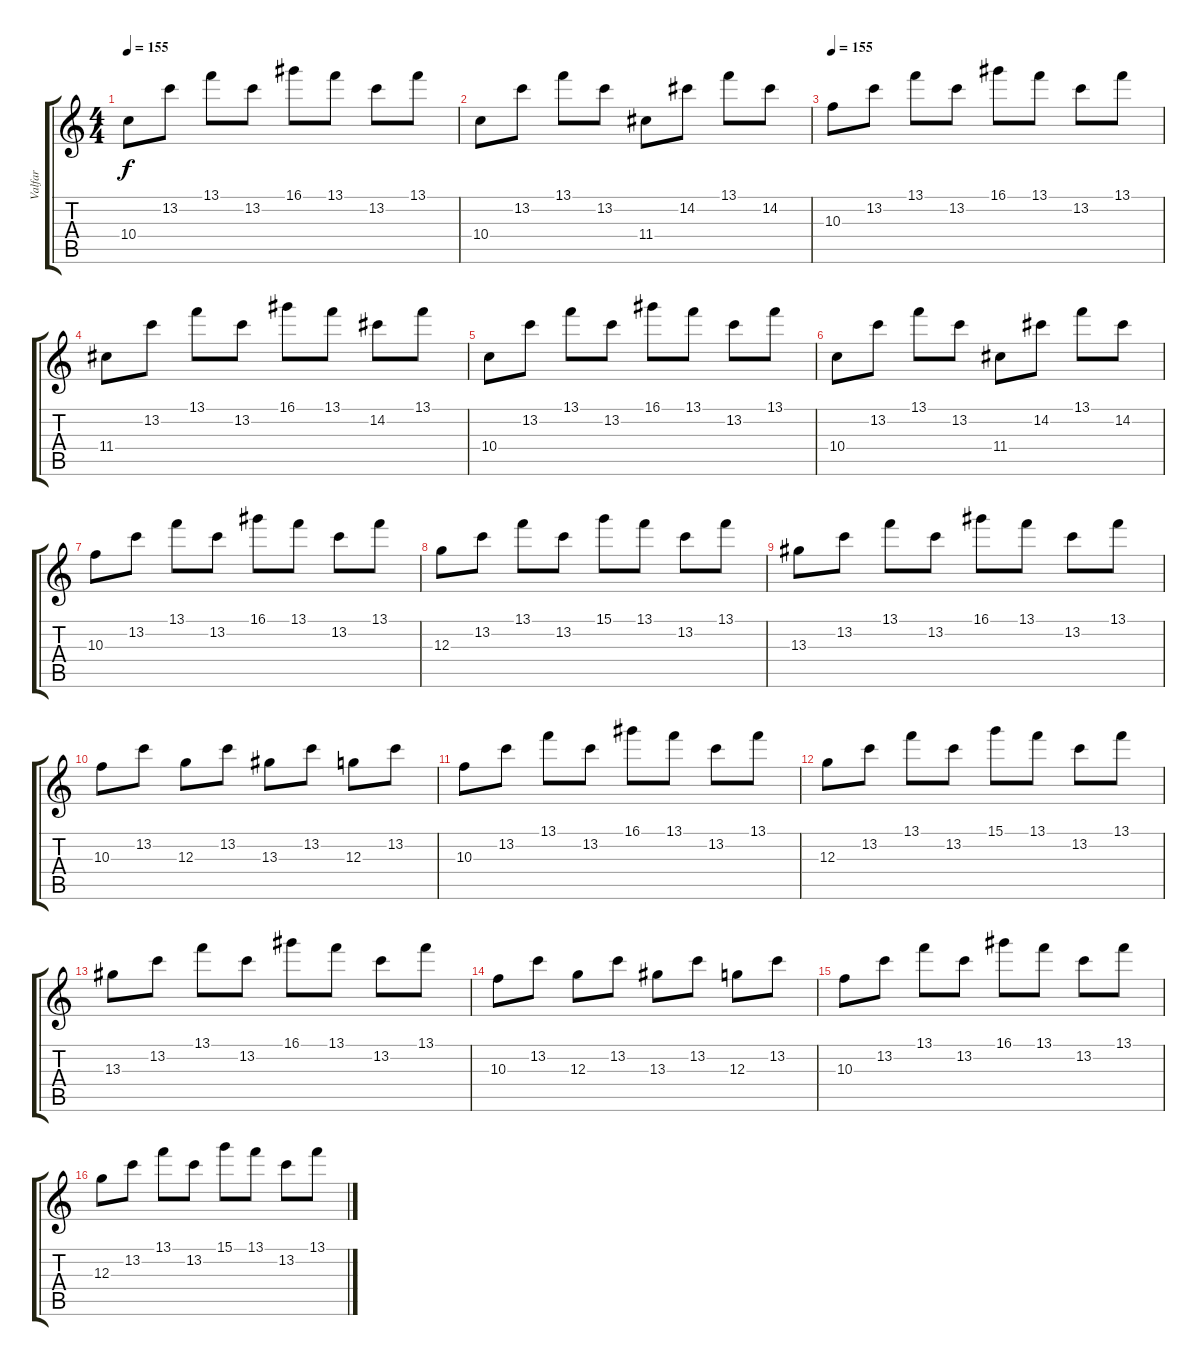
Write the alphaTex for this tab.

\track ("Valfar" "Valfar") {instrument overdrivenguitar}
\staff {score tabs}
\tuning (E4 B3 G3 D3 A2 E2) {hide}
\ts (4 4)
\tempo 155
\clef g2
\ks c
10.4.8{dy f} 13.2.8 13.1.8 13.2.8 16.1.8 13.1.8 13.2.8 13.1.8 |
10.4.8 13.2.8 13.1.8 13.2.8 11.4.8 14.2.8 13.1.8 14.2.8 |
\tempo 155
10.3.8 13.2.8 13.1.8 13.2.8 16.1.8 13.1.8 13.2.8 13.1.8 |
11.4.8 13.2.8 13.1.8 13.2.8 16.1.8 13.1.8 14.2.8 13.1.8 |
10.4.8 13.2.8 13.1.8 13.2.8 16.1.8 13.1.8 13.2.8 13.1.8 |
10.4.8 13.2.8 13.1.8 13.2.8 11.4.8 14.2.8 13.1.8 14.2.8 |
10.3.8 13.2.8 13.1.8 13.2.8 16.1.8 13.1.8 13.2.8 13.1.8 |
12.3.8 13.2.8 13.1.8 13.2.8 15.1.8 13.1.8 13.2.8 13.1.8 |
13.3.8 13.2.8 13.1.8 13.2.8 16.1.8 13.1.8 13.2.8 13.1.8 |
10.3.8 13.2.8 12.3.8 13.2.8 13.3.8 13.2.8 12.3.8 13.2.8 |
10.3.8 13.2.8 13.1.8 13.2.8 16.1.8 13.1.8 13.2.8 13.1.8 |
12.3.8 13.2.8 13.1.8 13.2.8 15.1.8 13.1.8 13.2.8 13.1.8 |
13.3.8 13.2.8 13.1.8 13.2.8 16.1.8 13.1.8 13.2.8 13.1.8 |
10.3.8 13.2.8 12.3.8 13.2.8 13.3.8 13.2.8 12.3.8 13.2.8 |
10.3.8 13.2.8 13.1.8 13.2.8 16.1.8 13.1.8 13.2.8 13.1.8 |
12.3.8 13.2.8 13.1.8 13.2.8 15.1.8 13.1.8 13.2.8 13.1.8
